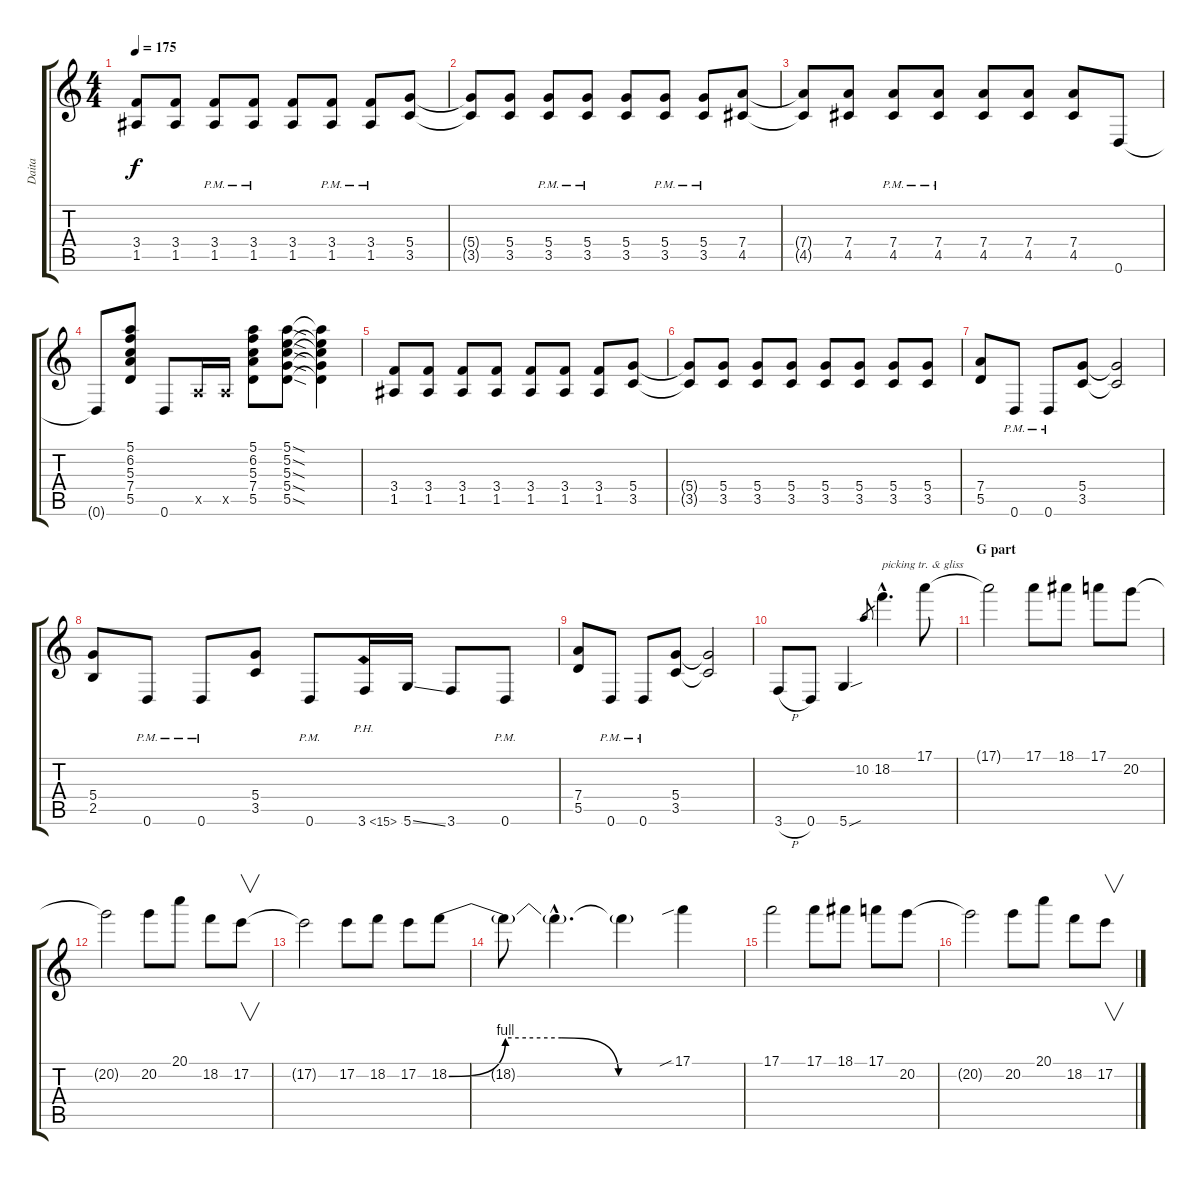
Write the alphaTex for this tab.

\track ("Daita" "Daita") {instrument distortionguitar}
\staff {score tabs}
\tuning (E4 B3 G3 D3 A2 D2) {hide}
\ts (4 4)
\tempo 175
\clef g2
\ks c
(3.4{t} 1.5{t}).8{dy f} (3.4 1.5).8 (3.4{pm} 1.5{pm}).8 (3.4{pm} 1.5{pm}).8 (3.4 1.5).8 (3.4{pm} 1.5{pm}).8 (3.4{pm} 1.5{pm}).8 (5.4 3.5).8 |
(5.4{t} 3.5{t}).8 (5.4 3.5).8 (5.4{pm} 3.5{pm}).8 (5.4{pm} 3.5{pm}).8 (5.4 3.5).8 (5.4{pm} 3.5{pm}).8 (5.4{pm} 3.5{pm}).8 (7.4 4.5).8 |
(7.4{t} 4.5{t}).8 (7.4 4.5).8 (7.4{pm} 4.5{pm}).8 (7.4{pm} 4.5{pm}).8 (7.4 4.5).8 (7.4 4.5).8 (7.4 4.5).8 0.6.8 |
0.6{t}.8 (5.1 6.2 5.3 7.4 5.5).8 0.6.8 0.5{x}.16 0.5{x}.16 (5.1 6.2 5.3 7.4 5.5).8 (5.1{sod} 5.2{sod} 5.3{sod} 5.4{sod} 5.5{sod}).8 (5.1{t} 5.2{t} 5.3{t} 5.4{t} 5.5{t}).4 |
(3.4 1.5).8 (3.4 1.5).8 (3.4 1.5).8 (3.4 1.5).8 (3.4 1.5).8 (3.4 1.5).8 (3.4 1.5).8 (5.4 3.5).8 |
(5.4{t} 3.5{t}).8 (5.4 3.5).8 (5.4 3.5).8 (5.4 3.5).8 (5.4 3.5).8 (5.4 3.5).8 (5.4 3.5).8 (5.4 3.5).8 |
(7.4 5.5).8 0.6{pm}.8 0.6{pm}.8 (5.4 3.5).8 (5.4{t} 3.5{t}).2 |
(5.4 2.5).8 0.6{pm}.8 0.6{pm}.8 (5.4 3.5).8 0.6{pm}.8 3.6{ph 12}.16 5.6{ss}.16 3.6.8 0.6{pm}.8 |
(7.4 5.5).8 0.6{pm}.8 0.6{pm}.8 (5.4 3.5).8 (5.4{t} 3.5{t}).2 |
3.6{h}.8 0.6.8 5.6{sou}.4 10.2.8{gr} 18.2{hac}.4{d txt "picking tr. & gliss"} 17.1.8 |
\section ("" "G part")
17.1{t}.2 17.1.8 18.1.8 17.1.8 20.2.8 |
20.2{t}.2 20.2.8 20.1.8 18.2.8 17.2.8{v} |
17.2{t}.2 17.2.8 18.2.8 17.2.8 18.2{be (custom 0 0 15 4 30 4 45 0 60 0)}.8 |
18.2{t}.8 18.2{hac t}.4{d} 18.2{t}.4 17.1{sib}.4 |
17.1.2 17.1.8 18.1.8 17.1.8 20.2.8 |
20.2{t}.2 20.2.8 20.1.8 18.2.8 17.2.8{v}
